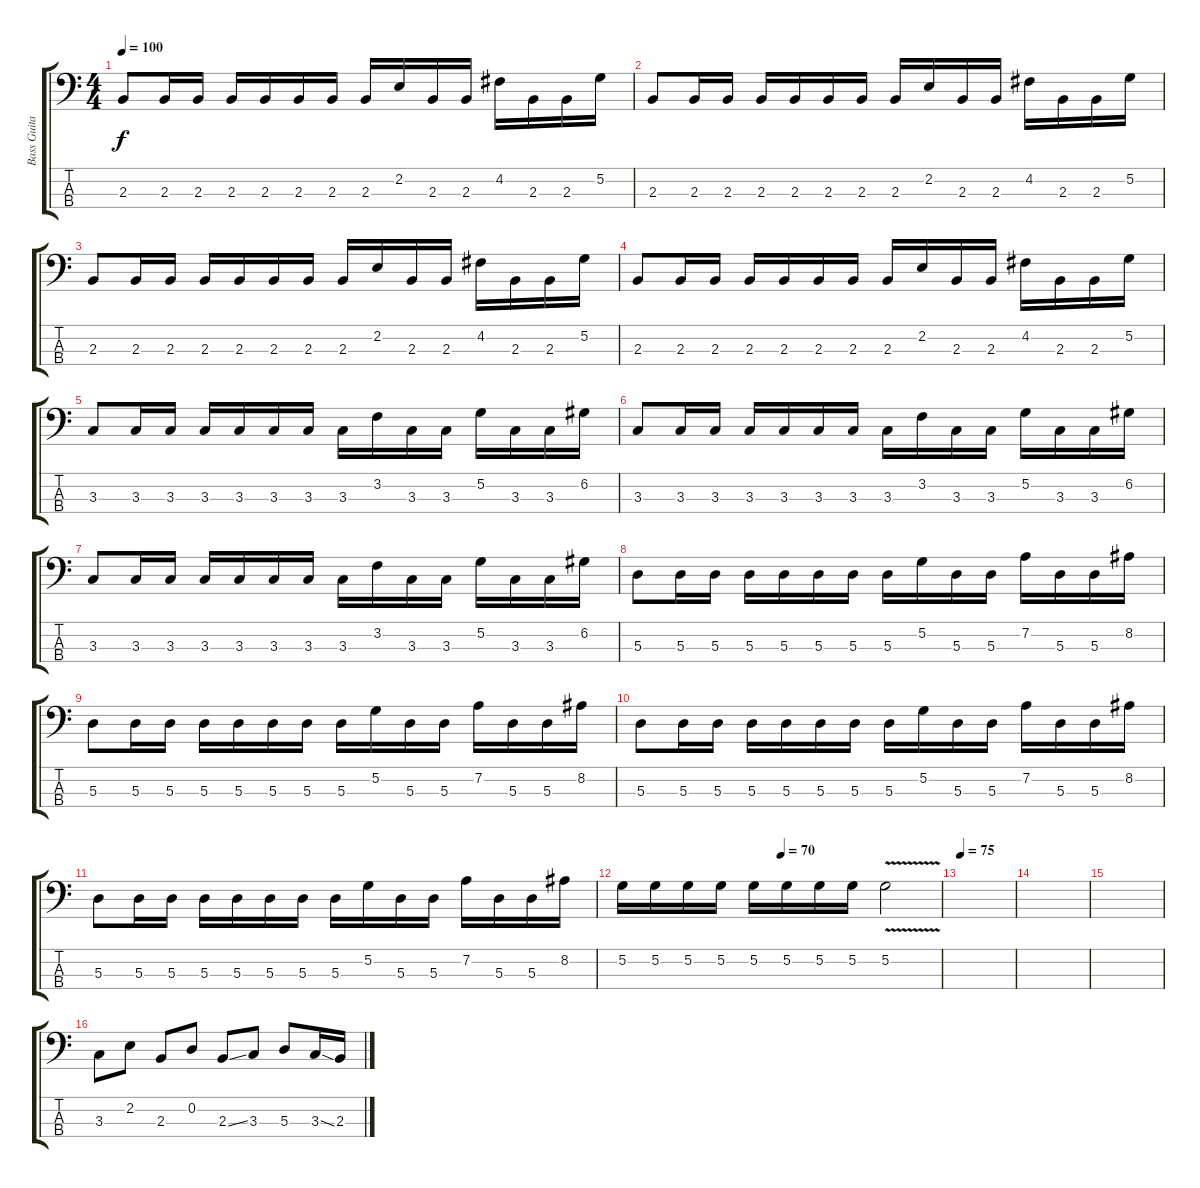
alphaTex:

\track ("Bass Guitar" "Bass Guita") {instrument electricbassfinger}
\staff {score tabs}
\tuning (G2 D2 A1 E1) {hide}
\ts (4 4)
\tempo 100
\clef f4
\ks c
2.3.8{dy f} 2.3.16 2.3.16 2.3.16 2.3.16 2.3.16 2.3.16 2.3.16 2.2.16 2.3.16 2.3.16 4.2.16 2.3.16 2.3.16 5.2.16 |
2.3.8 2.3.16 2.3.16 2.3.16 2.3.16 2.3.16 2.3.16 2.3.16 2.2.16 2.3.16 2.3.16 4.2.16 2.3.16 2.3.16 5.2.16 |
2.3.8 2.3.16 2.3.16 2.3.16 2.3.16 2.3.16 2.3.16 2.3.16 2.2.16 2.3.16 2.3.16 4.2.16 2.3.16 2.3.16 5.2.16 |
2.3.8 2.3.16 2.3.16 2.3.16 2.3.16 2.3.16 2.3.16 2.3.16 2.2.16 2.3.16 2.3.16 4.2.16 2.3.16 2.3.16 5.2.16 |
3.3.8 3.3.16 3.3.16 3.3.16 3.3.16 3.3.16 3.3.16 3.3.16 3.2.16 3.3.16 3.3.16 5.2.16 3.3.16 3.3.16 6.2.16 |
3.3.8 3.3.16 3.3.16 3.3.16 3.3.16 3.3.16 3.3.16 3.3.16 3.2.16 3.3.16 3.3.16 5.2.16 3.3.16 3.3.16 6.2.16 |
3.3.8 3.3.16 3.3.16 3.3.16 3.3.16 3.3.16 3.3.16 3.3.16 3.2.16 3.3.16 3.3.16 5.2.16 3.3.16 3.3.16 6.2.16 |
5.3.8 5.3.16 5.3.16 5.3.16 5.3.16 5.3.16 5.3.16 5.3.16 5.2.16 5.3.16 5.3.16 7.2.16 5.3.16 5.3.16 8.2.16 |
5.3.8 5.3.16 5.3.16 5.3.16 5.3.16 5.3.16 5.3.16 5.3.16 5.2.16 5.3.16 5.3.16 7.2.16 5.3.16 5.3.16 8.2.16 |
5.3.8 5.3.16 5.3.16 5.3.16 5.3.16 5.3.16 5.3.16 5.3.16 5.2.16 5.3.16 5.3.16 7.2.16 5.3.16 5.3.16 8.2.16 |
5.3.8 5.3.16 5.3.16 5.3.16 5.3.16 5.3.16 5.3.16 5.3.16 5.2.16 5.3.16 5.3.16 7.2.16 5.3.16 5.3.16 8.2.16 |
\tempo (70 0.5)
5.2.16 5.2.16 5.2.16 5.2.16 5.2.16 5.2.16 5.2.16 5.2.16 5.2{v}.2 |
\tempo 75
|
|
|
3.3.8 2.2.8 2.3.8 0.2.8 2.3{ss}.8 3.3.8 5.3.8 3.3{ss}.16 2.3.16
